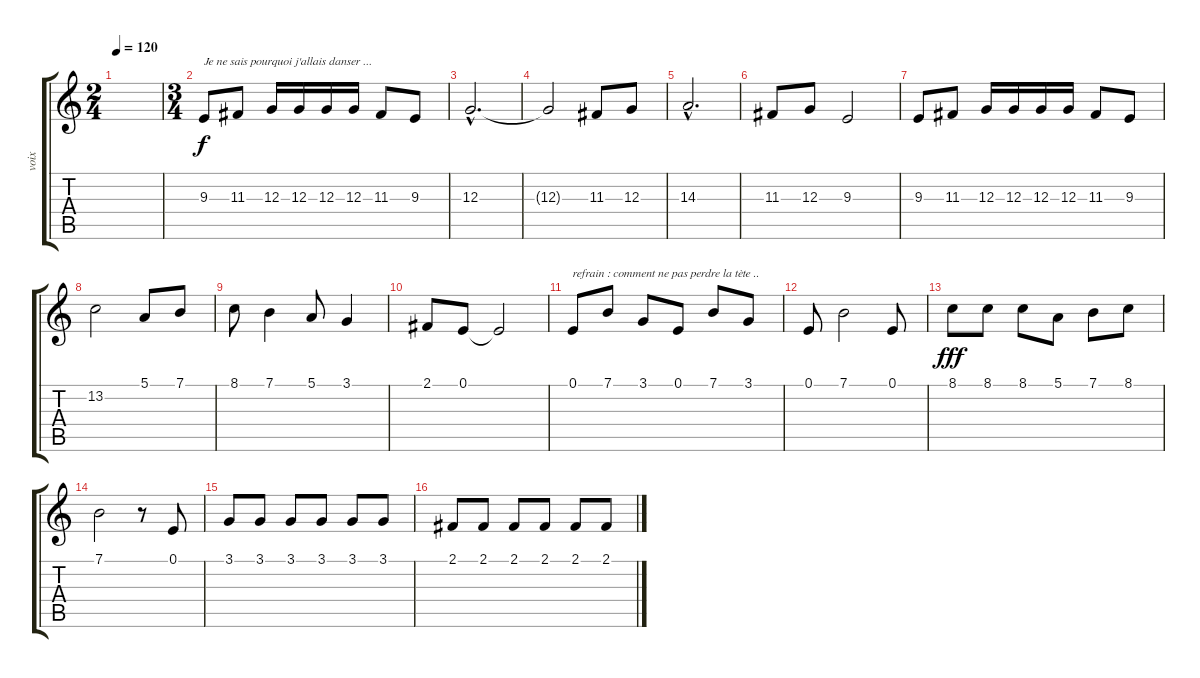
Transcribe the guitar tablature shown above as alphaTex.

\track ("voix" "voix") {instrument accordion}
\staff {score tabs}
\tuning (E4 B3 G3 D3 A2 E2) {hide}
\ts (2 4)
\tempo 120
\clef g2
\ks c
|
\ts (3 4)
9.3.8{txt "Je ne sais pourquoi j'allais danser ..."} 11.3.8 12.3.16 12.3.16 12.3.16 12.3.16 11.3.8 9.3.8 |
12.3{hac}.2{d} |
12.3{t}.2 11.3.8 12.3.8 |
14.3{hac}.2{d} |
11.3.8 12.3.8 9.3.2 |
9.3.8 11.3.8 12.3.16 12.3.16 12.3.16 12.3.16 11.3.8 9.3.8 |
13.2.2 5.1.8 7.1.8 |
8.1.8 7.1.4 5.1.8 3.1.4 |
2.1.8 0.1.8 0.1{t}.2 |
0.1.8{txt "refrain : comment ne pas perdre la tète .."} 7.1.8 3.1.8 0.1.8 7.1.8 3.1.8 |
0.1.8 7.1.2 0.1.8 |
8.1.8{dy fff} 8.1.8 8.1.8 5.1.8 7.1.8 8.1.8 |
7.1.2 r.8 0.1.8 |
3.1.8 3.1.8 3.1.8 3.1.8 3.1.8 3.1.8 |
2.1.8 2.1.8 2.1.8 2.1.8 2.1.8 2.1.8
